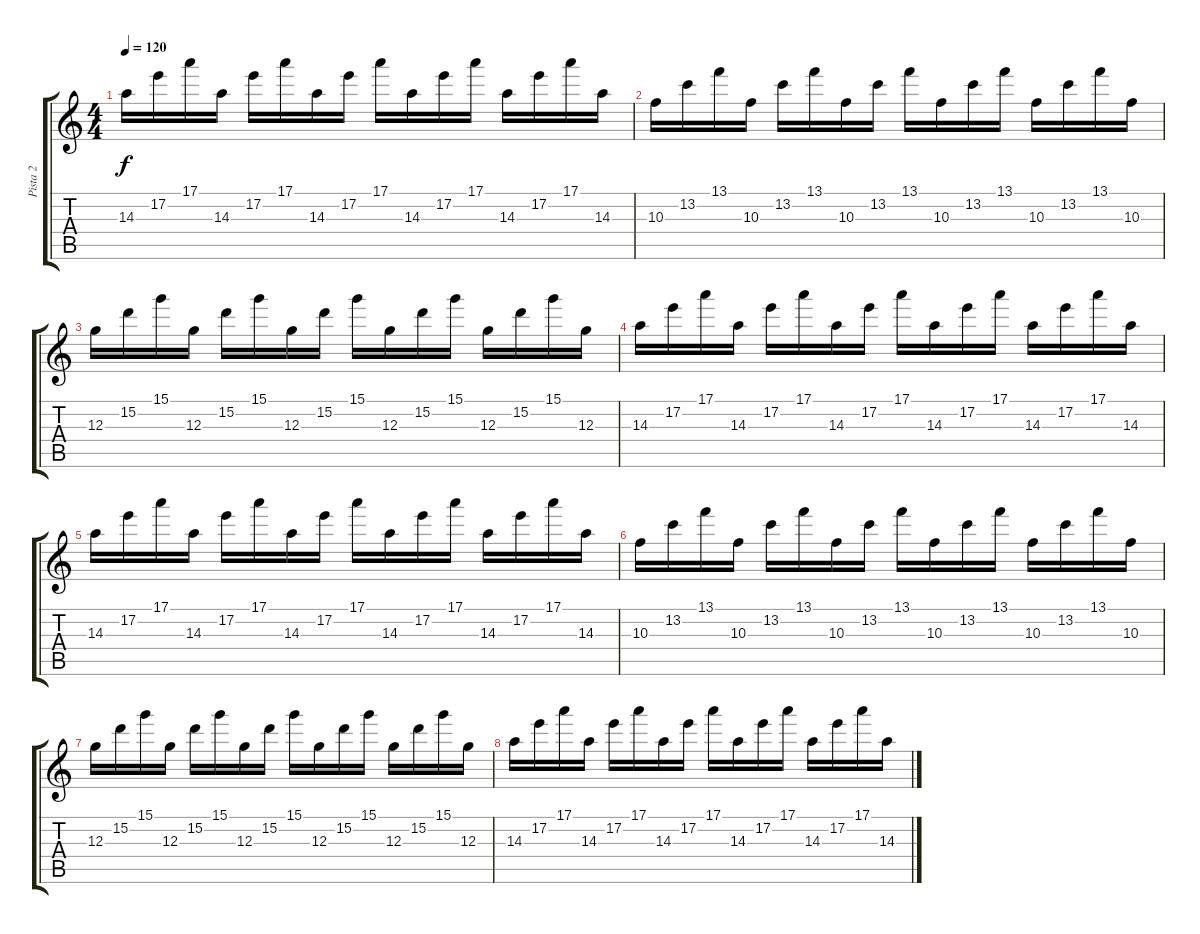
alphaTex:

\track ("Pista 2" "Pista 2") {instrument acousticguitarnylon}
\staff {score tabs}
\tuning (E4 B3 G3 D3 A2 E2) {hide}
\ts (4 4)
\tempo 120
\clef g2
\ks c
14.3.16{dy f} 17.2.16 17.1.16 14.3.16 17.2.16 17.1.16 14.3.16 17.2.16 17.1.16 14.3.16 17.2.16 17.1.16 14.3.16 17.2.16 17.1.16 14.3.16 |
10.3.16{volume 14} 13.2.16 13.1.16 10.3.16 13.2.16 13.1.16 10.3.16 13.2.16 13.1.16 10.3.16 13.2.16 13.1.16 10.3.16 13.2.16 13.1.16 10.3.16 |
12.3.16{volume 14} 15.2.16 15.1.16 12.3.16 15.2.16 15.1.16 12.3.16 15.2.16 15.1.16 12.3.16 15.2.16 15.1.16 12.3.16 15.2.16 15.1.16 12.3.16 |
14.3.16{volume 13} 17.2.16 17.1.16 14.3.16 17.2.16 17.1.16 14.3.16 17.2.16 17.1.16 14.3.16 17.2.16 17.1.16 14.3.16 17.2.16 17.1.16 14.3.16 |
14.3.16{volume 12} 17.2.16 17.1.16 14.3.16 17.2.16 17.1.16 14.3.16 17.2.16 17.1.16 14.3.16 17.2.16 17.1.16 14.3.16 17.2.16 17.1.16 14.3.16 |
10.3.16{volume 11} 13.2.16 13.1.16 10.3.16 13.2.16 13.1.16 10.3.16 13.2.16 13.1.16 10.3.16 13.2.16 13.1.16 10.3.16 13.2.16 13.1.16 10.3.16 |
12.3.16{volume 10} 15.2.16 15.1.16 12.3.16 15.2.16 15.1.16 12.3.16 15.2.16 15.1.16 12.3.16 15.2.16 15.1.16 12.3.16 15.2.16 15.1.16 12.3.16 |
14.3.16{volume 9} 17.2.16 17.1.16 14.3.16 17.2.16 17.1.16 14.3.16 17.2.16 17.1.16 14.3.16 17.2.16 17.1.16 14.3.16 17.2.16 17.1.16 14.3.16
